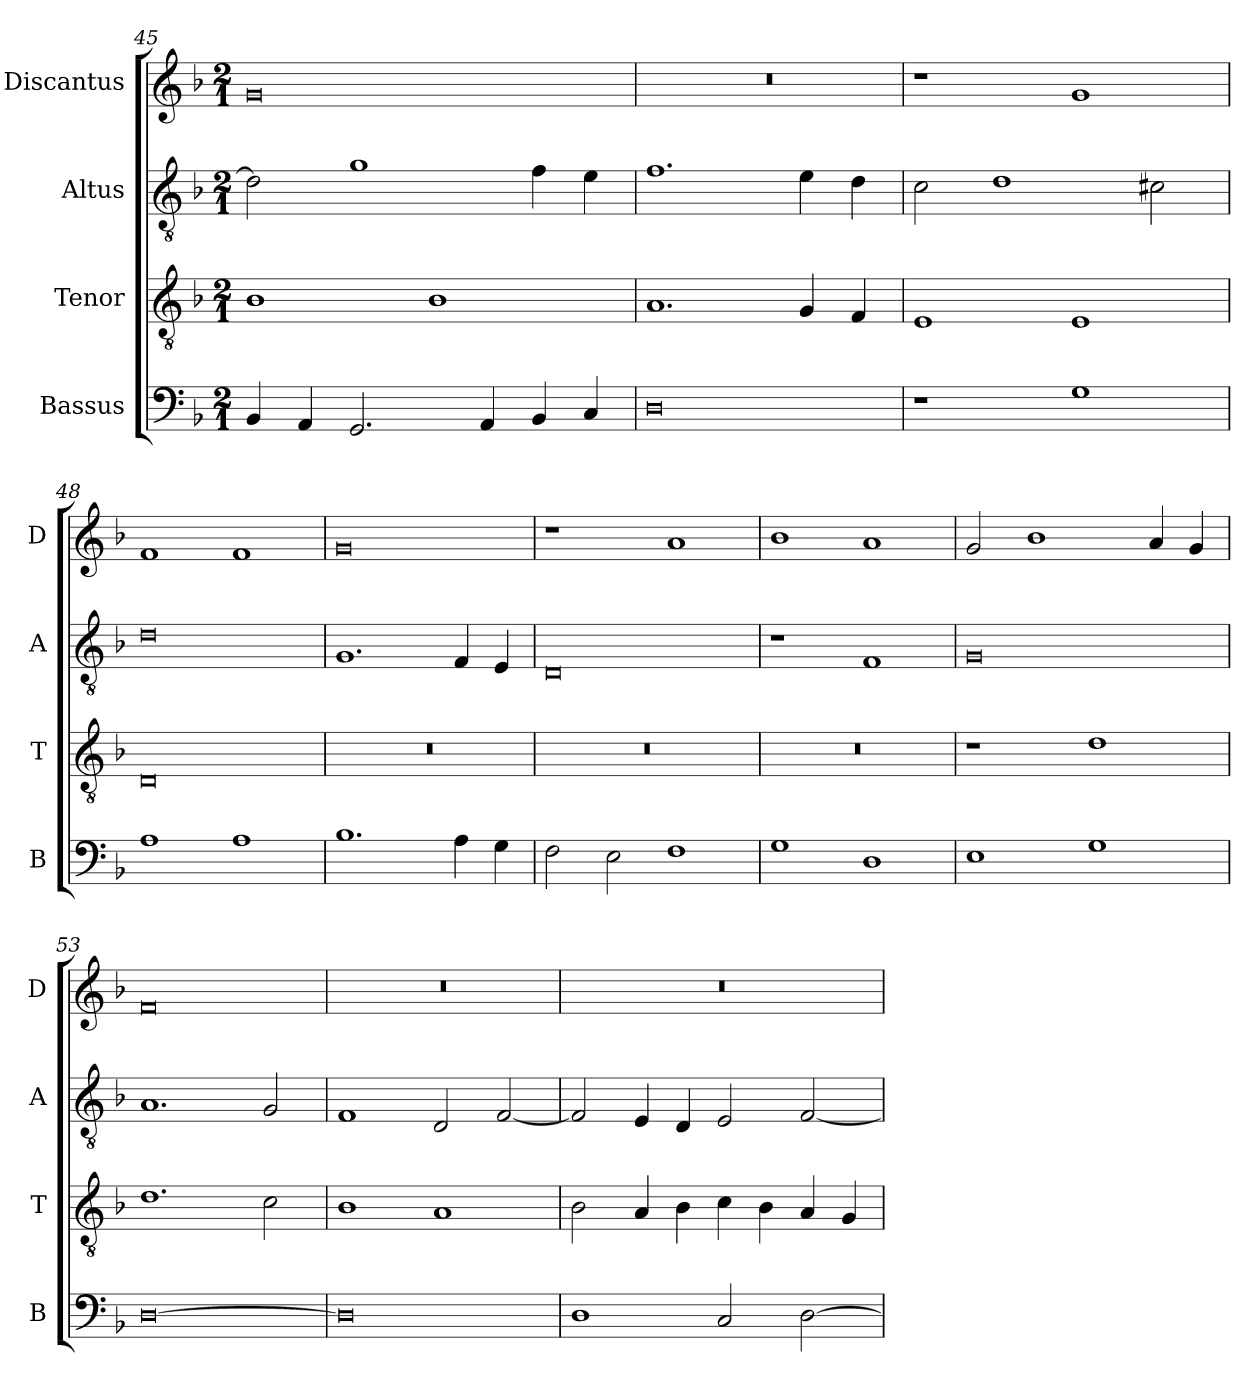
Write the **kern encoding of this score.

**kern	**kern	**kern	**kern
*part4	*part3	*part2	*part1
*staff4	*staff3	*staff2	*staff1
*I"Bassus	*I"Tenor	*I"Altus	*I"Discantus
*I'B	*I'T	*I'A	*I'D
*clefF4	*clefGv2	*clefGv2	*clefG2
*k[b-]	*k[b-]	*k[b-]	*k[b-]
*M2/1	*M2/1	*M2/1	*M2/1
=45	=45	=45	=45
4BB-/	1B-	2d\]	0g
4AA/	.	.	.
2.GG/	.	1g	.
.	1B-	.	.
4AA/	.	.	.
4BB-/	.	4f\	.
4C/	.	4e\	.
=46	=46	=46	=46
0D	1.A	1.f	0r
.	4G/	4e\	.
.	4F/	4d\	.
=47	=47	=47	=47
1r	1E	2c\	1r
.	.	1d	.
1G	1E	.	1g
.	.	2c#X\	.
=48	=48	=48	=48
1A	0D	0d	1f
1A	.	.	1f
=49	=49	=49	=49
1.B-	0r	1.G	0g
4A\	.	4F/	.
4G\	.	4E/	.
=50	=50	=50	=50
2F\	0r	0D	1r
2E\	.	.	.
1F	.	.	1a
=51	=51	=51	=51
1G	0r	1r	1b-
1D	.	1F	1a
=52	=52	=52	=52
1E	1r	0G	2g/
.	.	.	1b-
1G	1d	.	.
.	.	.	4a/
.	.	.	4g/
=53	=53	=53	=53
[0D	1.d	1.A	0f
.	2c\	2G/	.
=54	=54	=54	=54
0D]	1B-	1F	0r
.	1A	2D/	.
.	.	[2F/	.
=55	=55	=55	=55
1D	2B-\	2F/]	0r
.	4A/	4E/	.
.	4B-\	4D/	.
2C/	4c\	2E/	.
.	4B-\	.	.
[2D\	4A/	[2F/	.
.	4G/	.	.
=	=	=	=
*-	*-	*-	*-
